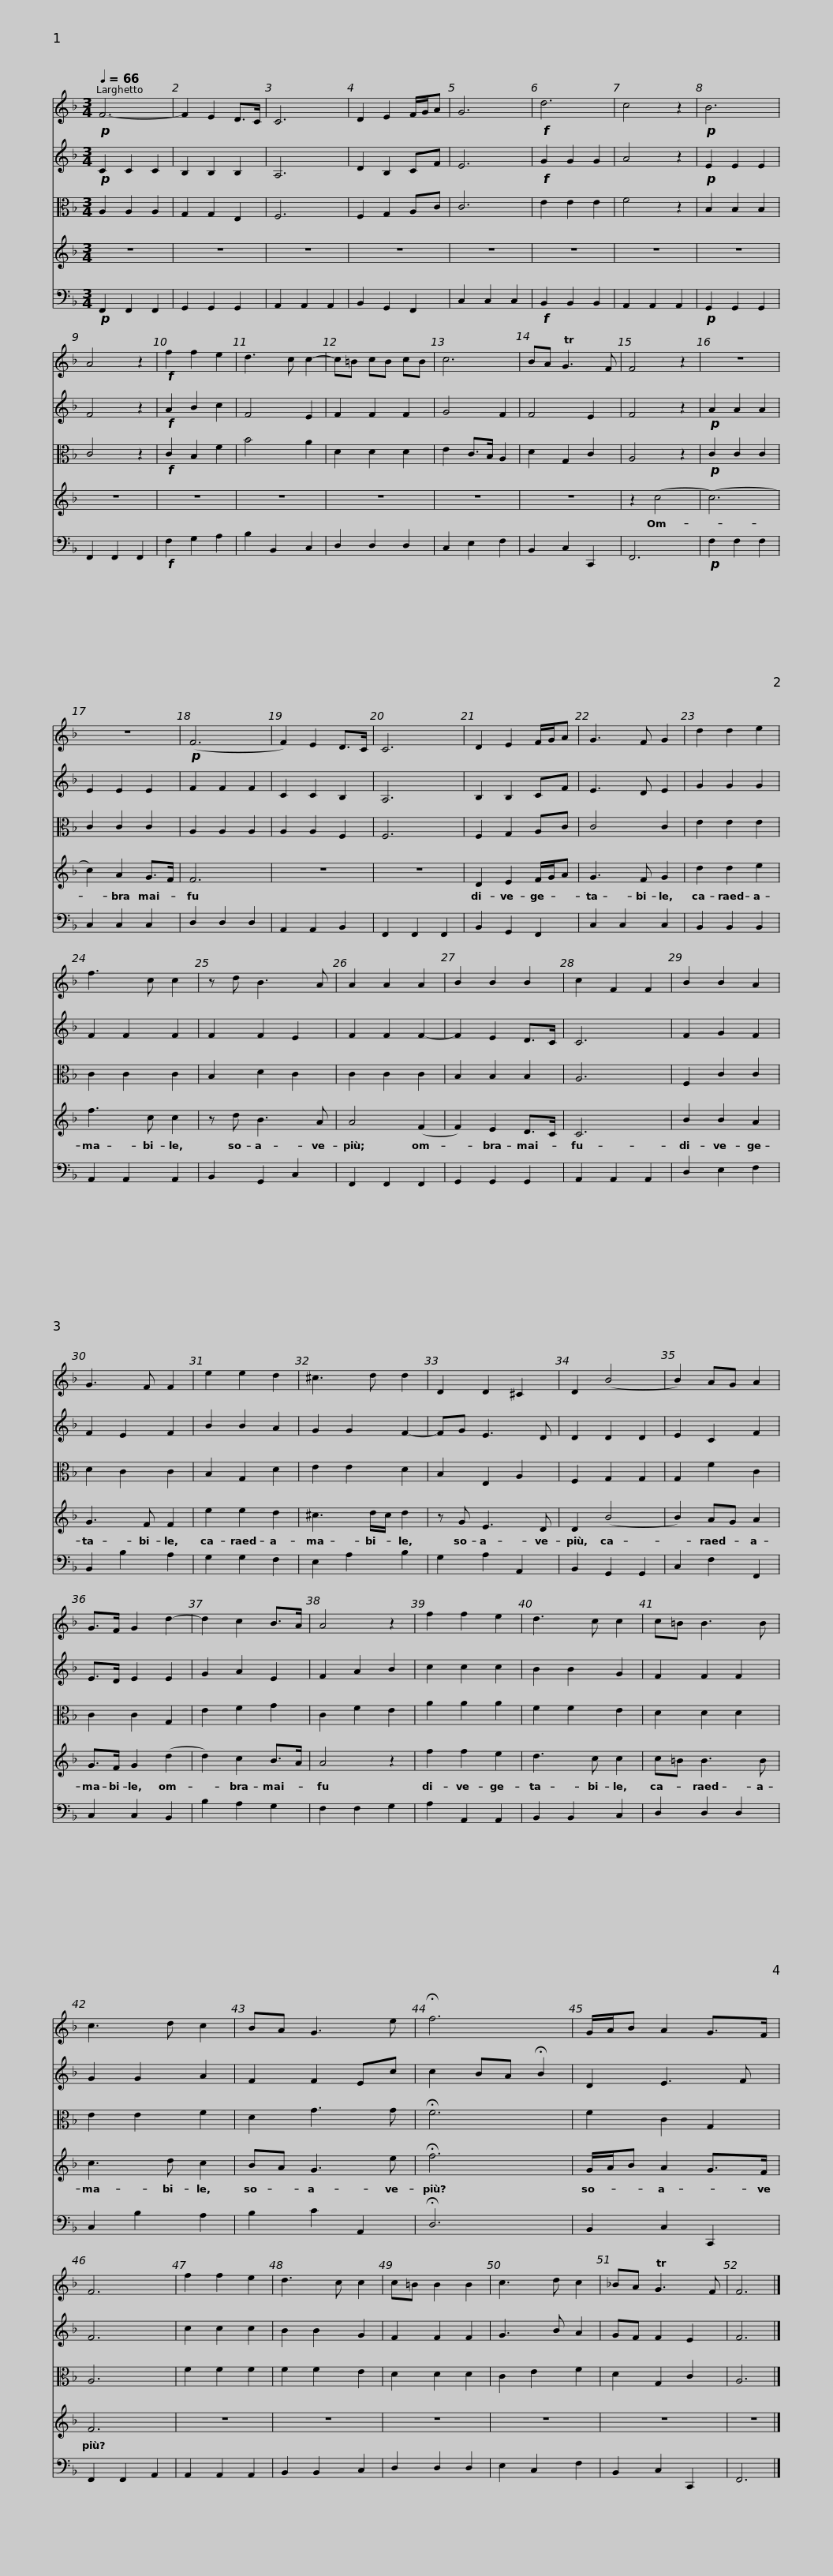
X:1
%%score 1 2 3 4 5
L:1/8
Q:1/4=66
M:3/4
I:linebreak $
K:F
V:1 treble
V:2 treble
V:3 alto
V:4 treble
V:5 bass
V:1
!p! F6- | F2 E2 D>C | C6 | D2 E2 F/G/A | G6 | %5
!f! d6 | c4 z2 |!p! B6 | A4 z2 |$!f! f2 f2 e2 | %10
 d3 c c2- | c=B cB cB | c6 | BA TG3 F | F4 z2 | %15
 z6 | z6 |!p! (F6 |$ F2) E2 D>C | C6 | %20
 D2 E2 F/G/A | G3 F G2 | d2 d2 e2 | f3 c c2 | z d B3 A | %25
 A2 A2 A2 |$ B2 B2 B2 | c2 F2 F2 | B2 B2 A2 | G3 F F2 | %30
 e2 e2 d2 | ^c3 d d2 | D2 D2 ^C2 | D2 (B4 |$ B2) AG A2 | %35
 G>F G2 d2- | d2 c2 B>A | A4 z2 | f2 f2 e2 | d3 c c2 | %40
 c=B B3 B | c3 d c2 |$ BA G3 e | !fermata!f6 | G/A/B A2 G>F | %45
 F6 | f2 f2 e2 | d3 c c2 | c=B B2 B2 | c3 d c2 | %50
 _BA TG3 F |$ F6 |] %52
V:2
!p! C2 C2 C2 | B,2 B,2 B,2 | A,6 | D2 B,2 CF | E6 | %5
!f! G2 G2 G2 | A4 z2 |!p! E2 E2 E2 | F4 z2 |$!f! A2 B2 c2 | %10
 F4 E2 | F2 F2 F2 | G4 F2 | F4 E2 | F4 z2 | %15
!p! A2 A2 A2 | E2 E2 E2 | F2 F2 F2 |$ C2 C2 B,2 | A,6 | %20
 B,2 B,2 CF | E3 D E2 | G2 G2 G2 | F2 F2 F2 | F2 F2 E2 | %25
 F2 F2 F2- |$ F2 E2 D>C | C6 | F2 G2 F2 | F2 E2 F2 | %30
 B2 B2 A2 | G2 G2 F2- | FG E3 D | D2 D2 D2 |$ E2 C2 F2 | %35
 E>D E2 E2 | G2 A2 E2 | F2 A2 B2 | c2 c2 c2 | B2 B2 G2 | %40
 F2 F2 F2 | G2 G2 A2 |$ F2 F2 Ec | c2 BA !fermata!B2 | D2 E3 F | %45
 F6 | c2 c2 c2 | B2 B2 G2 | F2 F2 F2 | G3 B A2 | %50
 GF F2 E2 |$ F6 |] %52
V:3
 A,2 A,2 A,2 | G,2 G,2 E,2 | F,6 | F,2 G,2 A,C | C6 | %5
 E2 E2 E2 | F4 z2 | B,2 B,2 B,2 | C4 z2 |$!f! C2 B,2 F2 | %10
 B4 A2 | D2 D2 D2 | E2 C>B, A,2 | D2 G,2 C2 | A,4 z2 | %15
!p! C2 C2 C2 | C2 C2 C2 | A,2 A,2 A,2 |$ A,2 A,2 F,2 | F,6 | %20
 F,2 G,2 A,C | C4 C2 | E2 E2 E2 | C2 C2 C2 | B,2 D2 C2 | %25
 C2 C2 C2 |$ B,2 B,2 B,2 | A,6 | F,2 C2 C2 | D2 C2 C2 | %30
 B,2 G,2 D2 | E2 E2 D2 | B,2 E,2 A,2 | F,2 G,2 G,2 |$ G,2 F2 C2 | %35
 C2 C2 G,2 | E2 F2 G2 | C2 F2 E2 | A2 A2 A2 | F2 F2 E2 | %40
 D2 D2 D2 | E2 E2 F2 |$ D2 G3 G | !fermata!F6 | F2 C2 G,2 | %45
 A,6 | F2 F2 F2 | F2 F2 E2 | D2 D2 D2 | C2 E2 F2 | %50
 D2 G,2 C2 |$ A,6 |] %52
V:4
 z6 | z6 | z6 | z6 | z6 | %5
 z6 | z6 | z6 | z6 |$ z6 | %10
 z6 | z6 | z6 | z6 | z2 (c4 | %15
 (c6) | c2) A2 G>F | F6 |$ z6 | z6 | %20
 D2 E2 F/G/A | G3 F G2 | d2 d2 e2 | f3 c c2 | z d B3 A | %25
 A4 (F2 |$ F2) E2 D>C | C6 | B2 B2 A2 | G3 F F2 | %30
 e2 e2 d2 | ^c3 d/c/ d2 | z G E3 D | D2 (B4 |$ B2) AG A2 | %35
 G>F G2 (d2 | d2) c2 B>A | A4 z2 | f2 f2 e2 | d3 c c2 | %40
 c=B B3 B | c3 d c2 |$ BA G3 e | !fermata!f6 | G/A/B A2 G>F | %45
 F6 | z6 | z6 | z6 | z6 | %50
 z6 |$ z6 |] %52
V:5
!p! F,,2 F,,2 F,,2 | G,,2 G,,2 G,,2 | A,,2 A,,2 A,,2 | B,,2 G,,2 F,,2 | C,2 C,2 C,2 | %5
!f! B,,2 B,,2 B,,2 | A,,2 A,,2 A,,2 |!p! G,,2 G,,2 G,,2 | F,,2 F,,2 F,,2 |$!f! F,2 G,2 A,2 | %10
 B,2 B,,2 C,2 | D,2 D,2 D,2 | C,2 E,2 F,2 | B,,2 C,2 C,,2 | F,,6 | %15
!p! F,2 F,2 F,2 | C,2 C,2 C,2 | D,2 D,2 D,2 |$ A,,2 A,,2 B,,2 | F,,2 F,,2 F,,2 | %20
 B,,2 G,,2 F,,2 | C,2 C,2 C,2 | B,,2 B,,2 B,,2 | A,,2 A,,2 A,,2 | B,,2 G,,2 C,2 | %25
 F,,2 F,,2 F,,2 |$ G,,2 G,,2 G,,2 | A,,2 A,,2 A,,2 | D,2 E,2 F,2 | B,,2 B,2 A,2 | %30
 G,2 G,2 F,2 | E,2 A,2 B,2 | G,2 A,2 A,,2 | B,,2 G,,2 G,,2 |$ C,2 F,2 F,,2 | %35
 C,2 C,2 B,,2 | B,2 A,2 G,2 | F,2 F,2 G,2 | A,2 A,,2 A,,2 | B,,2 B,,2 C,2 | %40
 D,2 D,2 D,2 | C,2 B,2 A,2 |$ B,2 C2 A,,2 | !fermata!D,6 | B,,2 C,2 C,,2 | %45
 F,,2 F,,2 A,,2 | A,,2 A,,2 A,,2 | B,,2 B,,2 C,2 | D,2 D,2 D,2 | E,2 C,2 F,2 | %50
 B,,2 C,2 C,,2 |$ F,,6 |] %52
